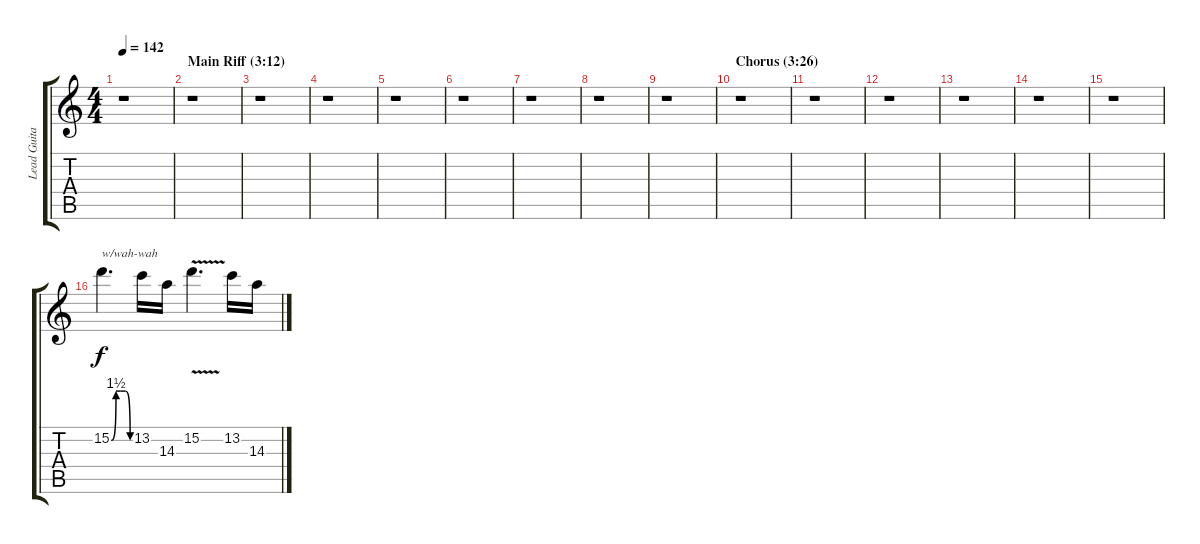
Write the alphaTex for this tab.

\track ("Lead Guitar Licks (Slash)" "Lead Guita") {instrument overdrivenguitar}
\staff {score tabs}
\tuning (E4 B3 G3 D3 A2 E2) {hide}
\ts (4 4)
\tempo 142
\clef g2
\ks c
r.1{dy f} |
\section ("" "Main Riff (3:12)")
r.1 |
r.1 |
r.1 |
r.1 |
r.1 |
r.1 |
r.1 |
r.1 |
\section ("" "Chorus (3:26)")
r.1 |
r.1 |
r.1 |
r.1 |
r.1 |
r.1 |
15.2{be (custom 0 0 15 6 30 6 45 6 60 0)}.4{d txt "w/wah-wah"} 13.2.16 14.3.16 15.2{v}.4{d} 13.2.16 14.3.16
